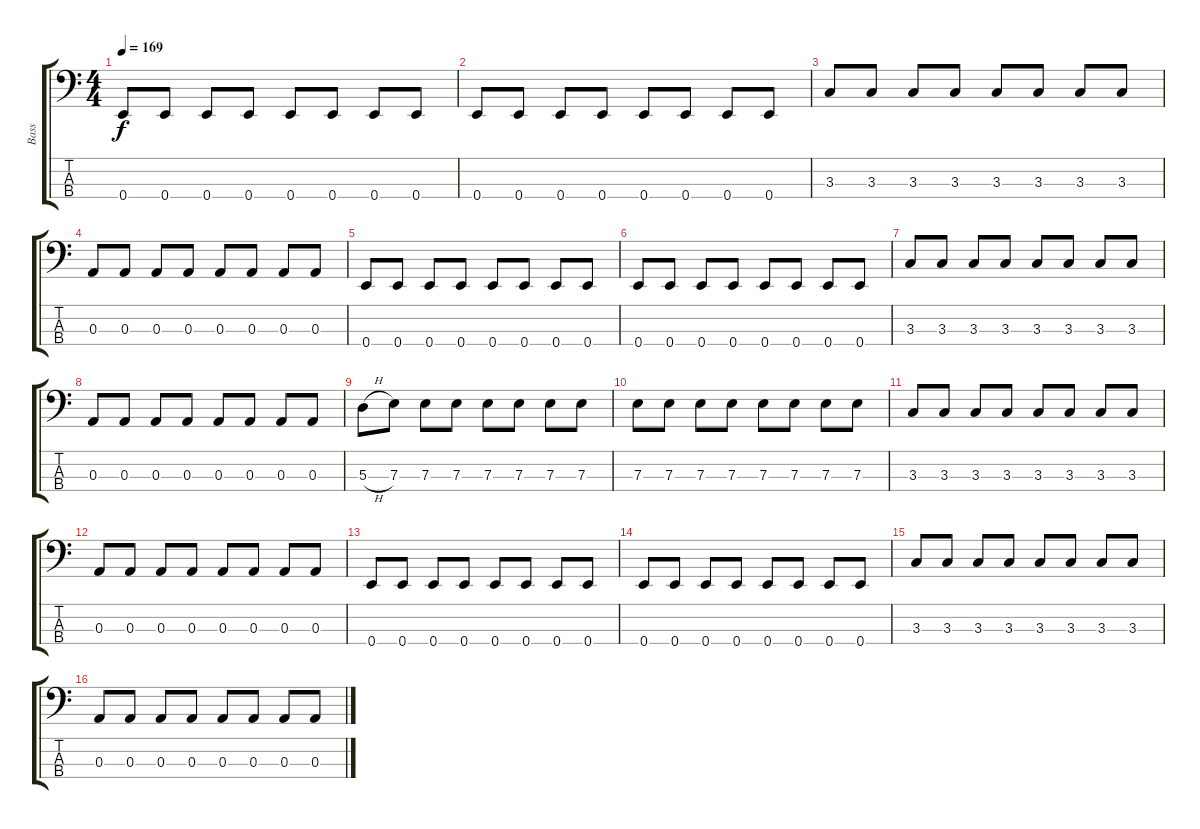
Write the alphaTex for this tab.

\track ("Bass" "Bass") {instrument electricbasspick}
\staff {score tabs}
\tuning (G2 D2 A1 E1) {hide}
\ts (4 4)
\tempo 169
\clef f4
\ks c
0.4.8{dy f instrument electricbasspick} 0.4.8 0.4.8 0.4.8 0.4.8 0.4.8 0.4.8 0.4.8 |
0.4.8 0.4.8 0.4.8 0.4.8 0.4.8 0.4.8 0.4.8 0.4.8 |
3.3.8 3.3.8 3.3.8 3.3.8 3.3.8 3.3.8 3.3.8 3.3.8 |
0.3.8 0.3.8 0.3.8 0.3.8 0.3.8 0.3.8 0.3.8 0.3.8 |
0.4.8 0.4.8 0.4.8 0.4.8 0.4.8 0.4.8 0.4.8 0.4.8 |
0.4.8 0.4.8 0.4.8 0.4.8 0.4.8 0.4.8 0.4.8 0.4.8 |
3.3.8 3.3.8 3.3.8 3.3.8 3.3.8 3.3.8 3.3.8 3.3.8 |
0.3.8 0.3.8 0.3.8 0.3.8 0.3.8 0.3.8 0.3.8 0.3.8 |
5.3{h}.8 7.3.8 7.3.8 7.3.8 7.3.8 7.3.8 7.3.8 7.3.8 |
7.3.8 7.3.8 7.3.8 7.3.8 7.3.8 7.3.8 7.3.8 7.3.8 |
3.3.8 3.3.8 3.3.8 3.3.8 3.3.8 3.3.8 3.3.8 3.3.8 |
0.3.8 0.3.8 0.3.8 0.3.8 0.3.8 0.3.8 0.3.8 0.3.8 |
0.4.8 0.4.8 0.4.8 0.4.8 0.4.8 0.4.8 0.4.8 0.4.8 |
0.4.8 0.4.8 0.4.8 0.4.8 0.4.8 0.4.8 0.4.8 0.4.8 |
3.3.8 3.3.8 3.3.8 3.3.8 3.3.8 3.3.8 3.3.8 3.3.8 |
0.3.8 0.3.8 0.3.8 0.3.8 0.3.8 0.3.8 0.3.8 0.3.8
